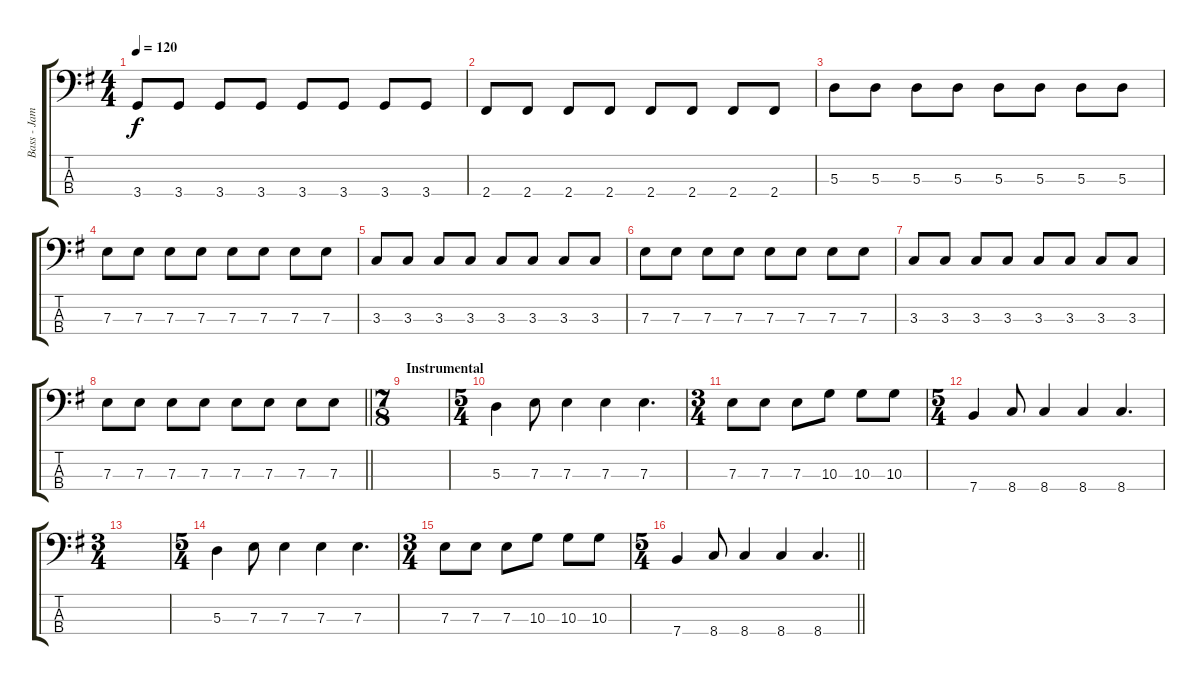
\track ("Bass - James Johnston" "Bass - Jam") {instrument electricbassfinger}
\staff {score tabs}
\tuning (G2 D2 A1 E1) {hide}
\ts (4 4)
\tempo 120
\clef f4
\ks eminor
3.4.8{dy f} 3.4.8 3.4.8 3.4.8 3.4.8 3.4.8 3.4.8 3.4.8 |
2.4.8 2.4.8 2.4.8 2.4.8 2.4.8 2.4.8 2.4.8 2.4.8 |
5.3.8 5.3.8 5.3.8 5.3.8 5.3.8 5.3.8 5.3.8 5.3.8 |
7.3.8 7.3.8 7.3.8 7.3.8 7.3.8 7.3.8 7.3.8 7.3.8 |
3.3.8 3.3.8 3.3.8 3.3.8 3.3.8 3.3.8 3.3.8 3.3.8 |
7.3.8 7.3.8 7.3.8 7.3.8 7.3.8 7.3.8 7.3.8 7.3.8 |
3.3.8 3.3.8 3.3.8 3.3.8 3.3.8 3.3.8 3.3.8 3.3.8 |
\barLineRight lightlight
7.3.8 7.3.8 7.3.8 7.3.8 7.3.8 7.3.8 7.3.8 7.3.8 |
\ts (7 8)
\section ("" "Instrumental")
|
\ts (5 4)
5.3.4{volume 14} 7.3.8 7.3.4 7.3.4 7.3.4{d} |
\ts (3 4)
7.3.8 7.3.8 7.3.8 10.3.8 10.3.8 10.3.8 |
\ts (5 4)
7.4.4 8.4.8 8.4.4 8.4.4 8.4.4{d} |
\ts (3 4)
|
\ts (5 4)
5.3.4 7.3.8 7.3.4 7.3.4 7.3.4{d} |
\ts (3 4)
7.3.8 7.3.8 7.3.8 10.3.8 10.3.8 10.3.8 |
\ts (5 4)
\barLineRight lightlight
7.4.4 8.4.8 8.4.4 8.4.4 8.4.4{d}
